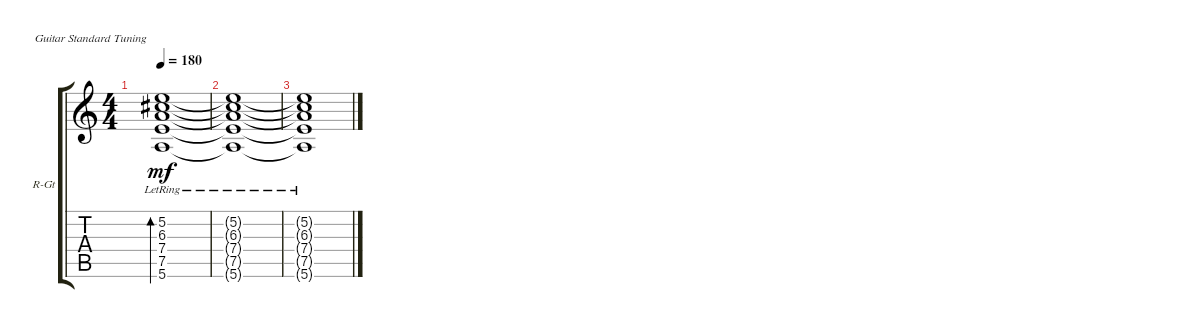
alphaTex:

\defaultSystemsLayout 4
\bracketExtendMode groupsimilarinstruments
\firstSystemTrackNameOrientation horizontal
\otherSystemsTrackNameOrientation horizontal
\track ("Ryghtm Guitar" "R-Gt") {instrument acousticguitarsteel}
\staff {score tabs}
\tuning (E4 B3 G3 D3 A2 E2)
\ts (4 4)
\tempo 180
\clef g2
\ks c
(5.6{lr} 7.5{lr} 7.4{lr} 6.3{lr} 5.2).1{bd 253 dy mf} |
(5.6{lr t} 7.5{lr t} 7.4{lr t} 6.3{lr t} 5.2{t}).1 |
(5.6{lr t} 7.5{lr t} 7.4{lr t} 6.3{lr t} 5.2{t}).1
